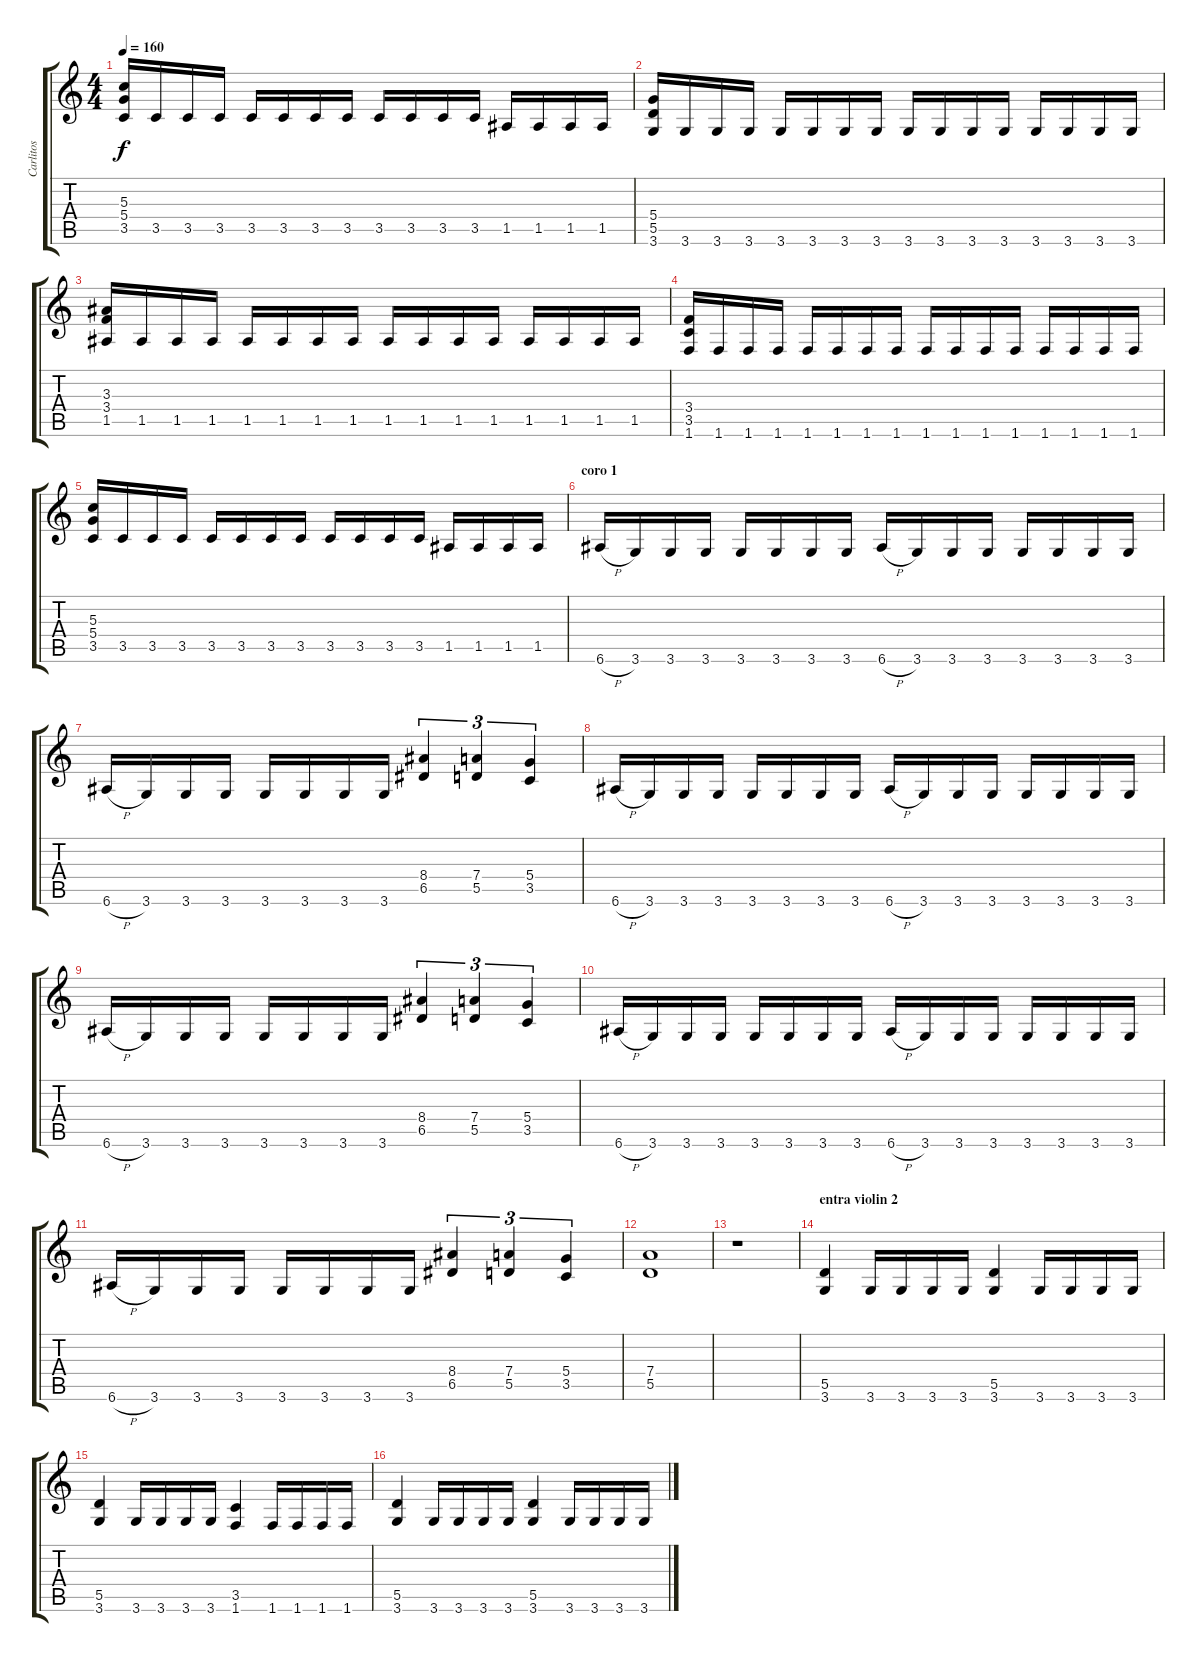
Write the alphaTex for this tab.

\track ("Carlitos" "Carlitos") {instrument distortionguitar}
\staff {score tabs}
\tuning (E4 B3 G3 D3 A2 E2) {hide}
\ts (4 4)
\tempo 160
\clef g2
\ks c
(5.3 5.4 3.5).16{dy f} 3.5.16 3.5.16 3.5.16 3.5.16 3.5.16 3.5.16 3.5.16 3.5.16 3.5.16 3.5.16 3.5.16 1.5.16 1.5.16 1.5.16 1.5.16 |
(5.4 5.5 3.6).16 3.6.16 3.6.16 3.6.16 3.6.16 3.6.16 3.6.16 3.6.16 3.6.16 3.6.16 3.6.16 3.6.16 3.6.16 3.6.16 3.6.16 3.6.16 |
(3.3 3.4 1.5).16 1.5.16 1.5.16 1.5.16 1.5.16 1.5.16 1.5.16 1.5.16 1.5.16 1.5.16 1.5.16 1.5.16 1.5.16 1.5.16 1.5.16 1.5.16 |
(3.4 3.5 1.6).16 1.6.16 1.6.16 1.6.16 1.6.16 1.6.16 1.6.16 1.6.16 1.6.16 1.6.16 1.6.16 1.6.16 1.6.16 1.6.16 1.6.16 1.6.16 |
(5.3 5.4 3.5).16 3.5.16 3.5.16 3.5.16 3.5.16 3.5.16 3.5.16 3.5.16 3.5.16 3.5.16 3.5.16 3.5.16 1.5.16 1.5.16 1.5.16 1.5.16 |
\section ("" "coro 1")
6.6{h}.16 3.6.16 3.6.16 3.6.16 3.6.16 3.6.16 3.6.16 3.6.16 6.6{h}.16 3.6.16 3.6.16 3.6.16 3.6.16 3.6.16 3.6.16 3.6.16 |
6.6{h}.16 3.6.16 3.6.16 3.6.16 3.6.16 3.6.16 3.6.16 3.6.16 (8.4 6.5).4{tu (3 2)} (7.4 5.5).4{tu (3 2)} (5.4 3.5).4{tu (3 2)} |
6.6{h}.16 3.6.16 3.6.16 3.6.16 3.6.16 3.6.16 3.6.16 3.6.16 6.6{h}.16 3.6.16 3.6.16 3.6.16 3.6.16 3.6.16 3.6.16 3.6.16 |
6.6{h}.16 3.6.16 3.6.16 3.6.16 3.6.16 3.6.16 3.6.16 3.6.16 (8.4 6.5).4{tu (3 2)} (7.4 5.5).4{tu (3 2)} (5.4 3.5).4{tu (3 2)} |
6.6{h}.16 3.6.16 3.6.16 3.6.16 3.6.16 3.6.16 3.6.16 3.6.16 6.6{h}.16 3.6.16 3.6.16 3.6.16 3.6.16 3.6.16 3.6.16 3.6.16 |
6.6{h}.16 3.6.16 3.6.16 3.6.16 3.6.16 3.6.16 3.6.16 3.6.16 (8.4 6.5).4{tu (3 2)} (7.4 5.5).4{tu (3 2)} (5.4 3.5).4{tu (3 2)} |
(7.4 5.5).1 |
r.1 |
\section ("" "entra violin 2")
(5.5 3.6).4 3.6.16 3.6.16 3.6.16 3.6.16 (5.5 3.6).4 3.6.16 3.6.16 3.6.16 3.6.16 |
(5.5 3.6).4 3.6.16 3.6.16 3.6.16 3.6.16 (3.5 1.6).4 1.6.16 1.6.16 1.6.16 1.6.16 |
(5.5 3.6).4 3.6.16 3.6.16 3.6.16 3.6.16 (5.5 3.6).4 3.6.16 3.6.16 3.6.16 3.6.16
